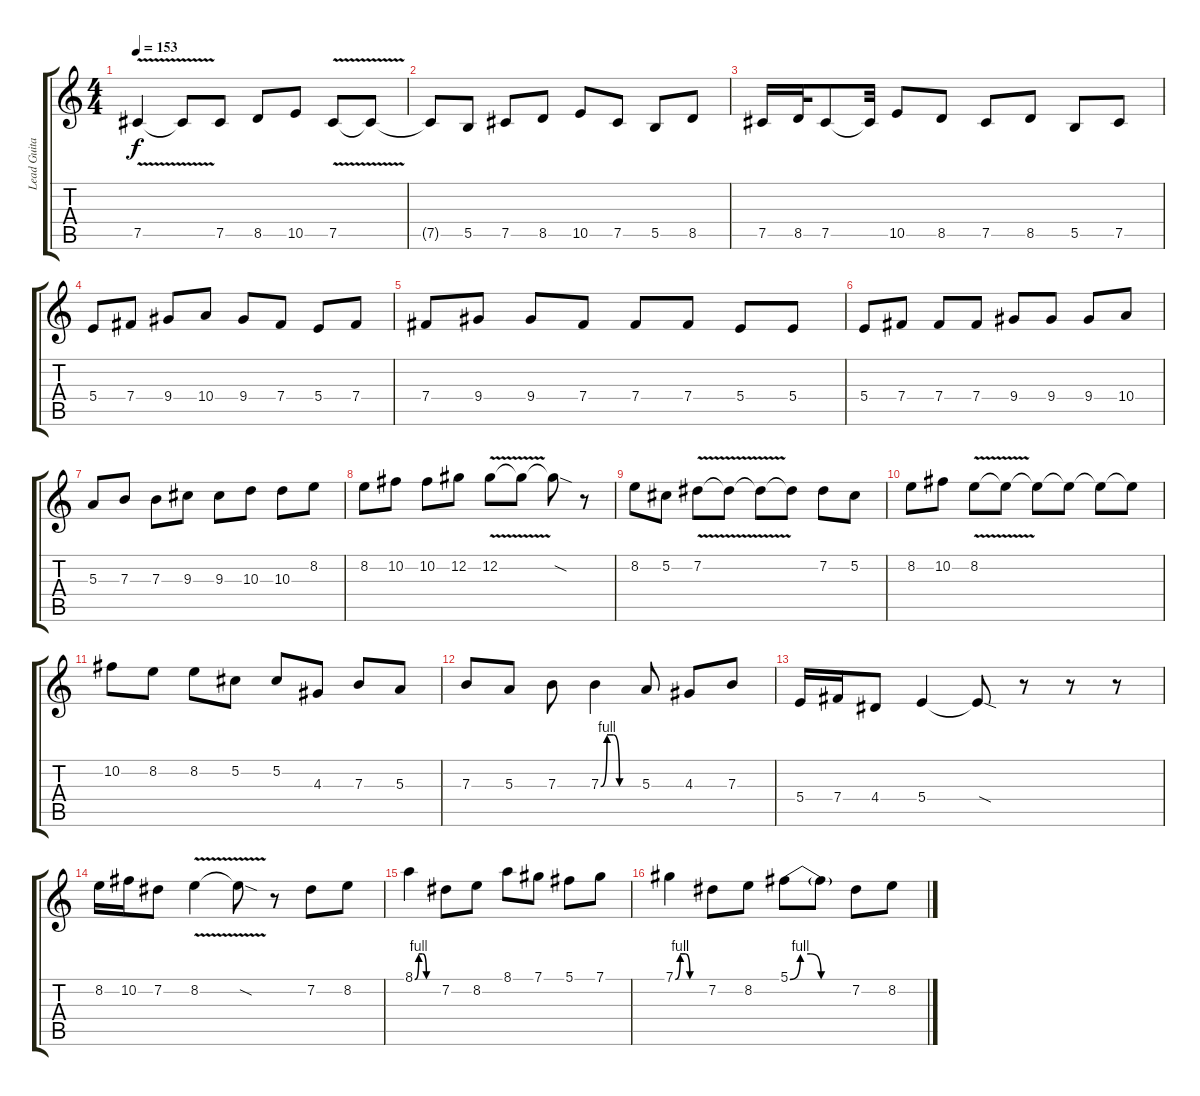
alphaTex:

\track ("Lead Guitar" "Lead Guita") {instrument distortionguitar}
\staff {score tabs}
\tuning (Db4 Ab3 E3 B2 Gb2 B1) {hide}
\ts (4 4)
\tempo 153
\clef g2
\ks c
7.5{v}.4{dy f} 7.5{t}.8 7.5.8 8.5.8 10.5.8 7.5{v}.8 7.5{t}.8 |
7.5{t}.8 5.5.8 7.5.8 8.5.8 10.5.8 7.5.8 5.5.8 8.5.8 |
7.5.16 8.5.32 7.5.8 7.5{t}.32 10.5.8 8.5.8 7.5.8 8.5.8 5.5.8 7.5.8 |
5.4.8 7.4.8 9.4.8 10.4.8 9.4.8 7.4.8 5.4.8 7.4.8 |
7.4.8 9.4.8 9.4.8 7.4.8 7.4.8 7.4.8 5.4.8 5.4.8 |
5.4.8 7.4.8 7.4.8 7.4.8 9.4.8 9.4.8 9.4.8 10.4.8 |
5.3.8 7.3.8 7.3.8 9.3.8 9.3.8 10.3.8 10.3.8 8.2.8 |
8.2.8 10.2.8 10.2.8 12.2.8 12.2{v}.8 12.2{t}.8 12.2{sod t}.8 r.8 |
8.2.8 5.2.8 7.2{v}.8 7.2{v t}.8 7.2{t}.8 7.2{t}.8 7.2.8 5.2.8 |
8.2.8 10.2.8 8.2{v}.8 8.2{t}.8 8.2{t}.8 8.2{t}.8 8.2{t}.8 8.2{t}.8 |
10.2.8 8.2.8 8.2.8 5.2.8 5.2.8 4.3.8 7.3.8 5.3.8 |
7.3.8 5.3.8 7.3.8 7.3{be (custom 0 0 10 4 20 4 30 0 60 0)}.4 5.3.8 4.3.8 7.3.8 |
5.4.16 7.4.16 4.4.8 5.4.4 5.4{sod t}.8 r.8 r.8 r.8 |
8.2.16 10.2.16 7.2.8 8.2{v}.4 8.2{sod t}.8 r.8 7.2.8 8.2.8 |
8.1{be (custom 0 0 10 4 20 4 30 0 60 0)}.4 7.2.8 8.2.8 8.1.8 7.1.8 5.1.8 7.1.8 |
7.1{be (custom 0 0 10 4 20 4 30 0 60 0)}.4 7.2.8 8.2.8 5.1{be (custom 0 0 10 4 20 4 30 0 60 0)}.8 5.1{t}.8 7.2.8 8.2.8
